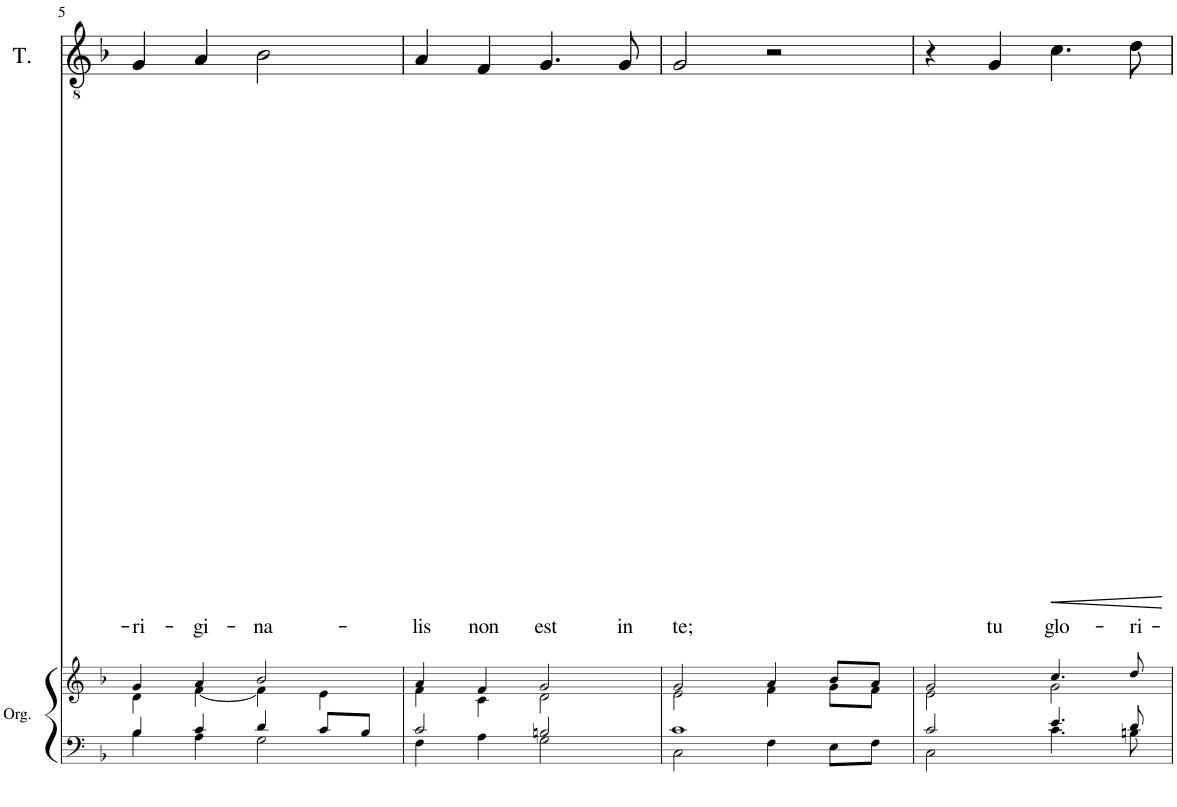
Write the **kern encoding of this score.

**kern	**kern	**kern	**text	**dynam
*part2	*part2	*part1	*part1	*part1
*staff3	*staff2	*staff1	*staff1	*staff1
*I"Organ	*	*I"Tenor	*	*
*I'Org.	*	*I'T.	*	*
!!LO:PB:g=z
*clefF4	*clefG2	*clefGv2	*	*
*k[b-]	*k[b-]	*k[b-]	*	*
*M4/4	*M4/4	*M4/4	*	*
*met(c)	*met(c)	*met(c)	*	*
=5	=5	=5	=5	=5
*^	*^	*	*	*
!	!	!	!	!	!LO:LY:b	!
4B-/	4B-\	4g/	4d\	4G/	-ri-	.
!	!	!	!	!	!LO:LY:b	!
4c/	4A\	4a/	[4f\	4A/	-gi-	.
!	!	!	!	!	!LO:LY:b	!
4d/	2G\	2b-/	4f\]	2B-\	-na-	.
8c/L	.	.	4e\	.	.	.
8B-/J	.	.	.	.	.	.
=6	=6	=6	=6	=6	=6	=6
!	!	!	!	!	!LO:LY:b	!
2c/	4F\	4a/	4f\	4A/	-lis	.
!	!	!	!	!	!LO:LY:b	!
.	4A\	4f/	4c\	4F/	non	.
!	!	!	!	!	!LO:LY:b	!
2Bn/	2G\	2g/	2d\	4.G/	est	.
!	!	!	!	!	!LO:LY:b	!
.	.	.	.	8G/	in	.
=7	=7	=7	=7	=7	=7	=7
!	!	!	!	!	!LO:LY:b	!
1c	2C\	2g/	2e\	2G/	te;	.
.	4F\	4a/	4f\	2r	.	.
.	8E\L	8b-/L	8g\L	.	.	.
.	8F\J	8a/J	8f\J	.	.	.
=8	=8	=8	=8	=8	=8	=8
2c/	2C\	2g/	2e\	4r	.	.
!	!	!	!	!	!LO:LY:b	!
.	.	.	.	4G/	tu	.
!	!	!	!	!	!LO:LY:b	!LO:HP:b
4.e/	4.c\	4.cc/	2g\	4.c\	glo-	<
!	!	!	!	!	!LO:LY:b	!
8d/	8Bn\	8dd/	.	8d\	-ri-	.
*v	*v	*	*	*	*	*
*	*v	*v	*	*	*
.	.	.	.	[
=	=	=	=	=
*-	*-	*-	*-	*-
